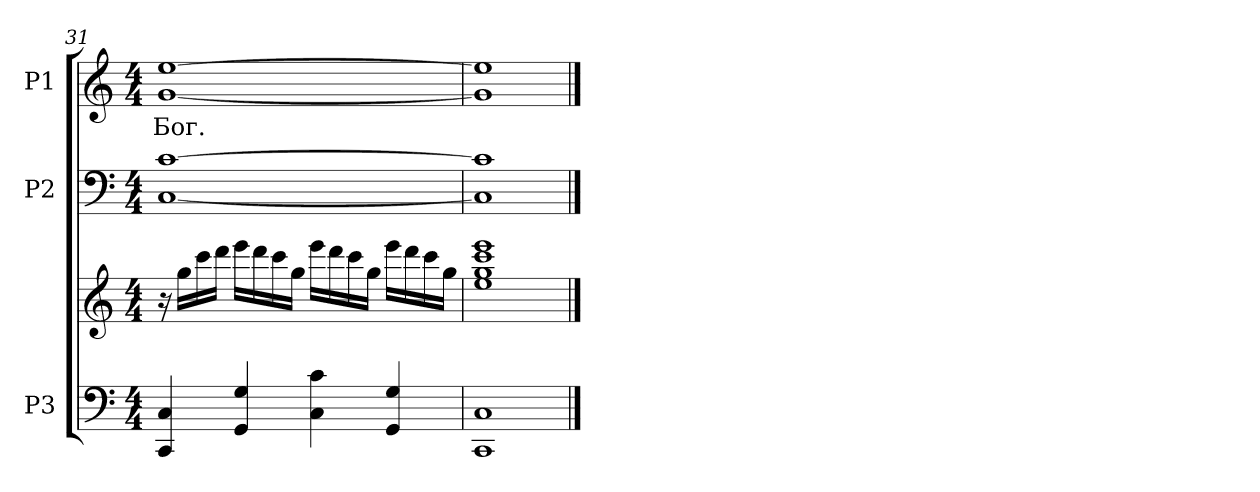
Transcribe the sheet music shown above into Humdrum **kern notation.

**kern	**kern	**kern	**kern	**text
*part3	*part3	*part2	*part1	*part1
*staff4	*staff3	*staff2	*staff1	*staff1
*I"P3	*	*I"P2	*I"P1	*
*clefF4	*clefG2	*clefF4	*clefG2	*
*k[]	*k[]	*k[]	*k[]	*
*C:	*C:	*C:	*C:	*
*M4/4	*M4/4	*M4/4	*M4/4	*
=31	=31	=31	=31	=31
!	!	!	!	!LO:LY:b:color=#000000
4CCi/ 4Ci	16r	[<1Ci [>1ci	[<1gi [>1eei	Бог.
.	16ggi\LL	.	.	.
.	16ccci\	.	.	.
.	16dddi\JJ	.	.	.
4GGi/ 4Gi	16eeei\LL	.	.	.
.	16dddi\	.	.	.
.	16ccci\	.	.	.
.	16ggi\JJ	.	.	.
4Ci\ 4ci	16eeei\LL	.	.	.
.	16dddi\	.	.	.
.	16ccci\	.	.	.
.	16ggi\JJ	.	.	.
4GGi/ 4Gi	16eeei\LL	.	.	.
.	16dddi\	.	.	.
.	16ccci\	.	.	.
.	16ggi\JJ	.	.	.
=32	=32	=32	=32	=32
1CCi 1Ci	1eei 1ggi 1ccci 1eeei	1Ci] 1ci]	1gi] 1eei]	.
==	==	==	==	==
*-	*-	*-	*-	*-
